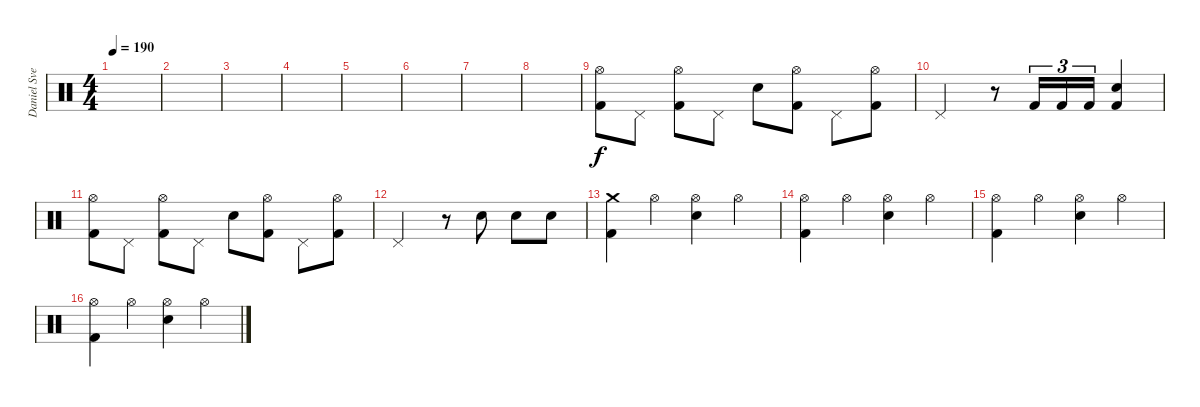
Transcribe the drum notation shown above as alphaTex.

\track ("Daniel Svensson" "Daniel Sve") {instrument percussion}
\staff {score}
\articulation defaults
\ts (4 4)
\tempo 190
\clef neutral
\ks c
|
|
|
|
|
|
|
|
("Kick (hit) 2" "Hi-Hat (open)").8 "Pedal Hi-Hat (hit)".8 ("Kick (hit) 2" "Hi-Hat (open)").8 "Pedal Hi-Hat (hit)".8 "Electric Snare (hit)".8 ("Kick (hit) 2" "Hi-Hat (open)").8 "Pedal Hi-Hat (hit)".8 ("Kick (hit) 2" "Hi-Hat (open)").8 |
"Pedal Hi-Hat (hit)".2 r.8 "Kick (hit) 2".16{tu (3 2)} "Kick (hit) 2".16{tu (3 2)} "Kick (hit) 2".16{tu (3 2)} ("Kick (hit) 2" "Electric Snare (hit)").4 |
("Kick (hit) 2" "Hi-Hat (open)").8 "Pedal Hi-Hat (hit)".8 ("Kick (hit) 2" "Hi-Hat (open)").8 "Pedal Hi-Hat (hit)".8 "Electric Snare (hit)".8 ("Kick (hit) 2" "Hi-Hat (open)").8 "Pedal Hi-Hat (hit)".8 ("Kick (hit) 2" "Hi-Hat (open)").8 |
"Pedal Hi-Hat (hit)".2 r.8 "Electric Snare (hit)".8 "Electric Snare (hit)".8 "Electric Snare (hit)".8 |
("Kick (hit) 2" "Crash medium (hit)").4 "Hi-Hat (open)".4 ("Electric Snare (hit)" "Hi-Hat (open)").4 "Hi-Hat (open)".4 |
("Kick (hit) 2" "Hi-Hat (open)").4 "Hi-Hat (open)".4 ("Electric Snare (hit)" "Hi-Hat (open)").4 "Hi-Hat (open)".4 |
("Kick (hit) 2" "Hi-Hat (open)").4 "Hi-Hat (open)".4 ("Electric Snare (hit)" "Hi-Hat (open)").4 "Hi-Hat (open)".4 |
("Kick (hit) 2" "Hi-Hat (open)").4 "Hi-Hat (open)".4 ("Electric Snare (hit)" "Hi-Hat (open)").4 "Hi-Hat (open)".4
